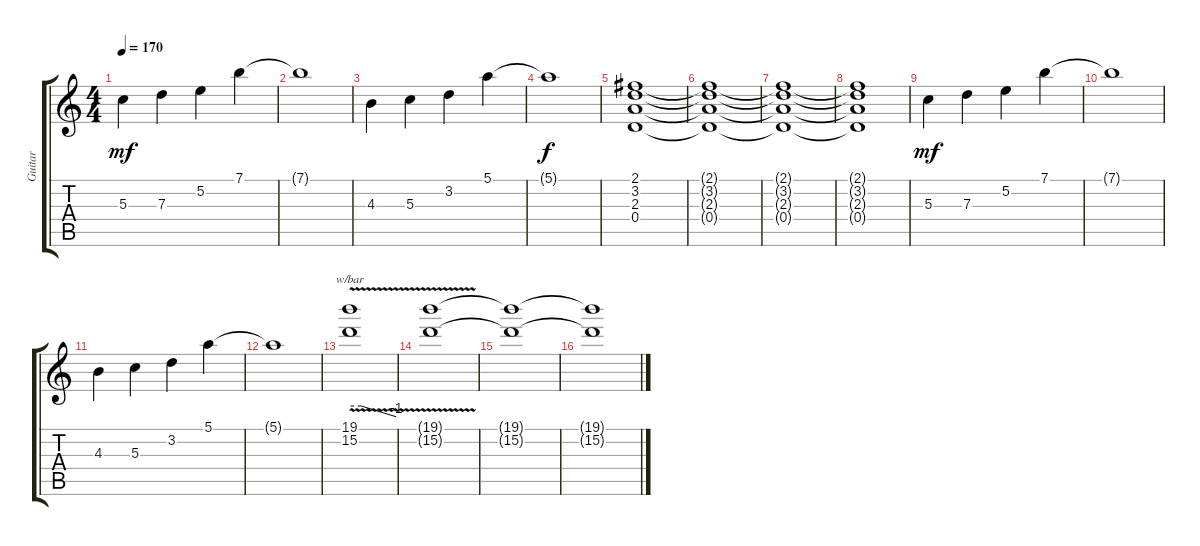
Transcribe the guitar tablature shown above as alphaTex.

\track ("Guitar" "Guitar") {instrument distortionguitar}
\staff {score tabs}
\tuning (E4 B3 G3 D3 A2 E2) {hide}
\ts (4 4)
\tempo 170
\clef g2
\ks c
5.3.4{dy mf} 7.3.4 5.2.4 7.1.4 |
7.1{t}.1 |
4.3.4 5.3.4 3.2.4 5.1.4 |
5.1{t}.1{dy f} |
(2.1 3.2 2.3 0.4).1 |
(2.1{t} 3.2{t} 2.3{t} 0.4{t}).1 |
(2.1{t} 3.2{t} 2.3{t} 0.4{t}).1 |
(2.1{t} 3.2{t} 2.3{t} 0.4{t}).1 |
5.3.4{dy mf} 7.3.4 5.2.4 7.1.4 |
7.1{t}.1 |
4.3.4 5.3.4 3.2.4 5.1.4 |
5.1{t}.1 |
(19.1{v} 15.2{v}).1{tbe (custom default 0 0 15 0 60 -4)} |
(19.1{t} 15.2{t}).1 |
(19.1{t} 15.2{t}).1 |
(19.1{t} 15.2{t}).1
